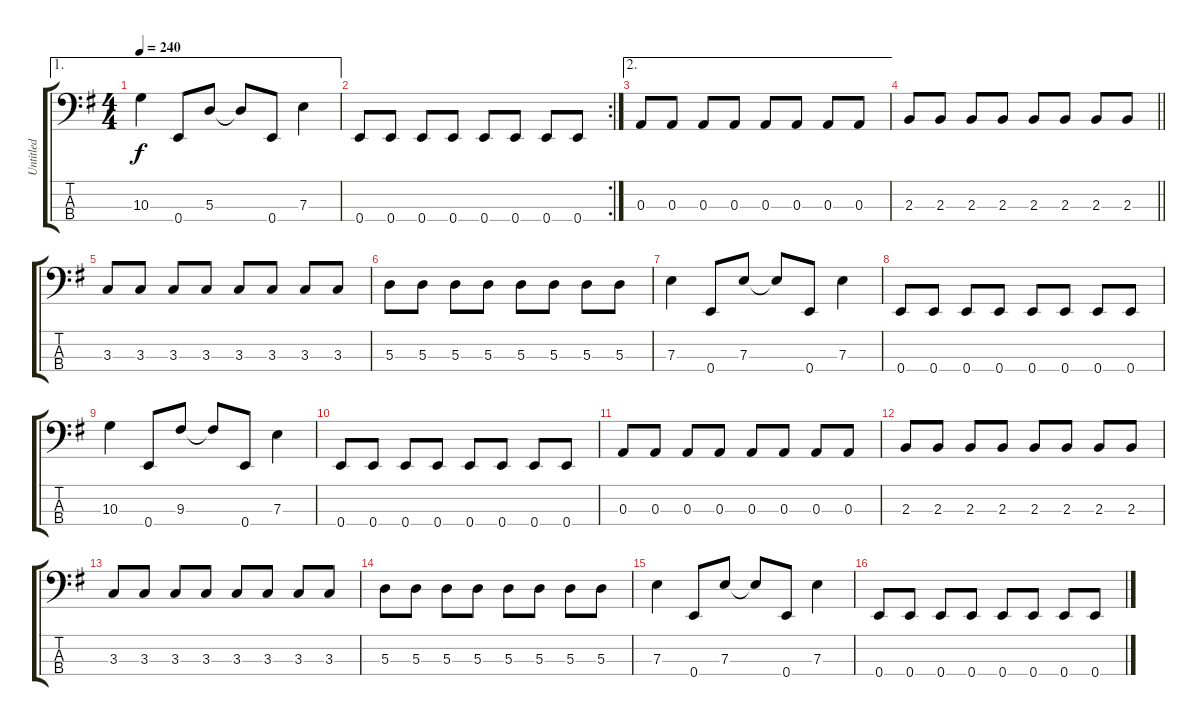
\track ("Untitled" "Untitled") {instrument electricbassfinger}
\staff {score tabs}
\tuning (G2 D2 A1 E1) {hide}
\ae 1
\ts (4 4)
\tempo 240
\clef f4
\ks g
10.3.4{dy f} 0.4.8 5.3.8 5.3{t}.8 0.4.8 7.3.4 |
\rc 2
0.4.8 0.4.8 0.4.8 0.4.8 0.4.8 0.4.8 0.4.8 0.4.8 |
\ae 2
0.3.8 0.3.8 0.3.8 0.3.8 0.3.8 0.3.8 0.3.8 0.3.8 |
\barLineRight lightlight
2.3.8 2.3.8 2.3.8 2.3.8 2.3.8 2.3.8 2.3.8 2.3.8 |
3.3.8 3.3.8 3.3.8 3.3.8 3.3.8 3.3.8 3.3.8 3.3.8 |
5.3.8 5.3.8 5.3.8 5.3.8 5.3.8 5.3.8 5.3.8 5.3.8 |
7.3.4 0.4.8 7.3.8 7.3{t}.8 0.4.8 7.3.4 |
0.4.8 0.4.8 0.4.8 0.4.8 0.4.8 0.4.8 0.4.8 0.4.8 |
10.3.4 0.4.8 9.3.8 9.3{t}.8 0.4.8 7.3.4 |
0.4.8 0.4.8 0.4.8 0.4.8 0.4.8 0.4.8 0.4.8 0.4.8 |
0.3.8 0.3.8 0.3.8 0.3.8 0.3.8 0.3.8 0.3.8 0.3.8 |
2.3.8 2.3.8 2.3.8 2.3.8 2.3.8 2.3.8 2.3.8 2.3.8 |
3.3.8 3.3.8 3.3.8 3.3.8 3.3.8 3.3.8 3.3.8 3.3.8 |
5.3.8 5.3.8 5.3.8 5.3.8 5.3.8 5.3.8 5.3.8 5.3.8 |
7.3.4 0.4.8 7.3.8 7.3{t}.8 0.4.8 7.3.4 |
0.4.8 0.4.8 0.4.8 0.4.8 0.4.8 0.4.8 0.4.8 0.4.8
